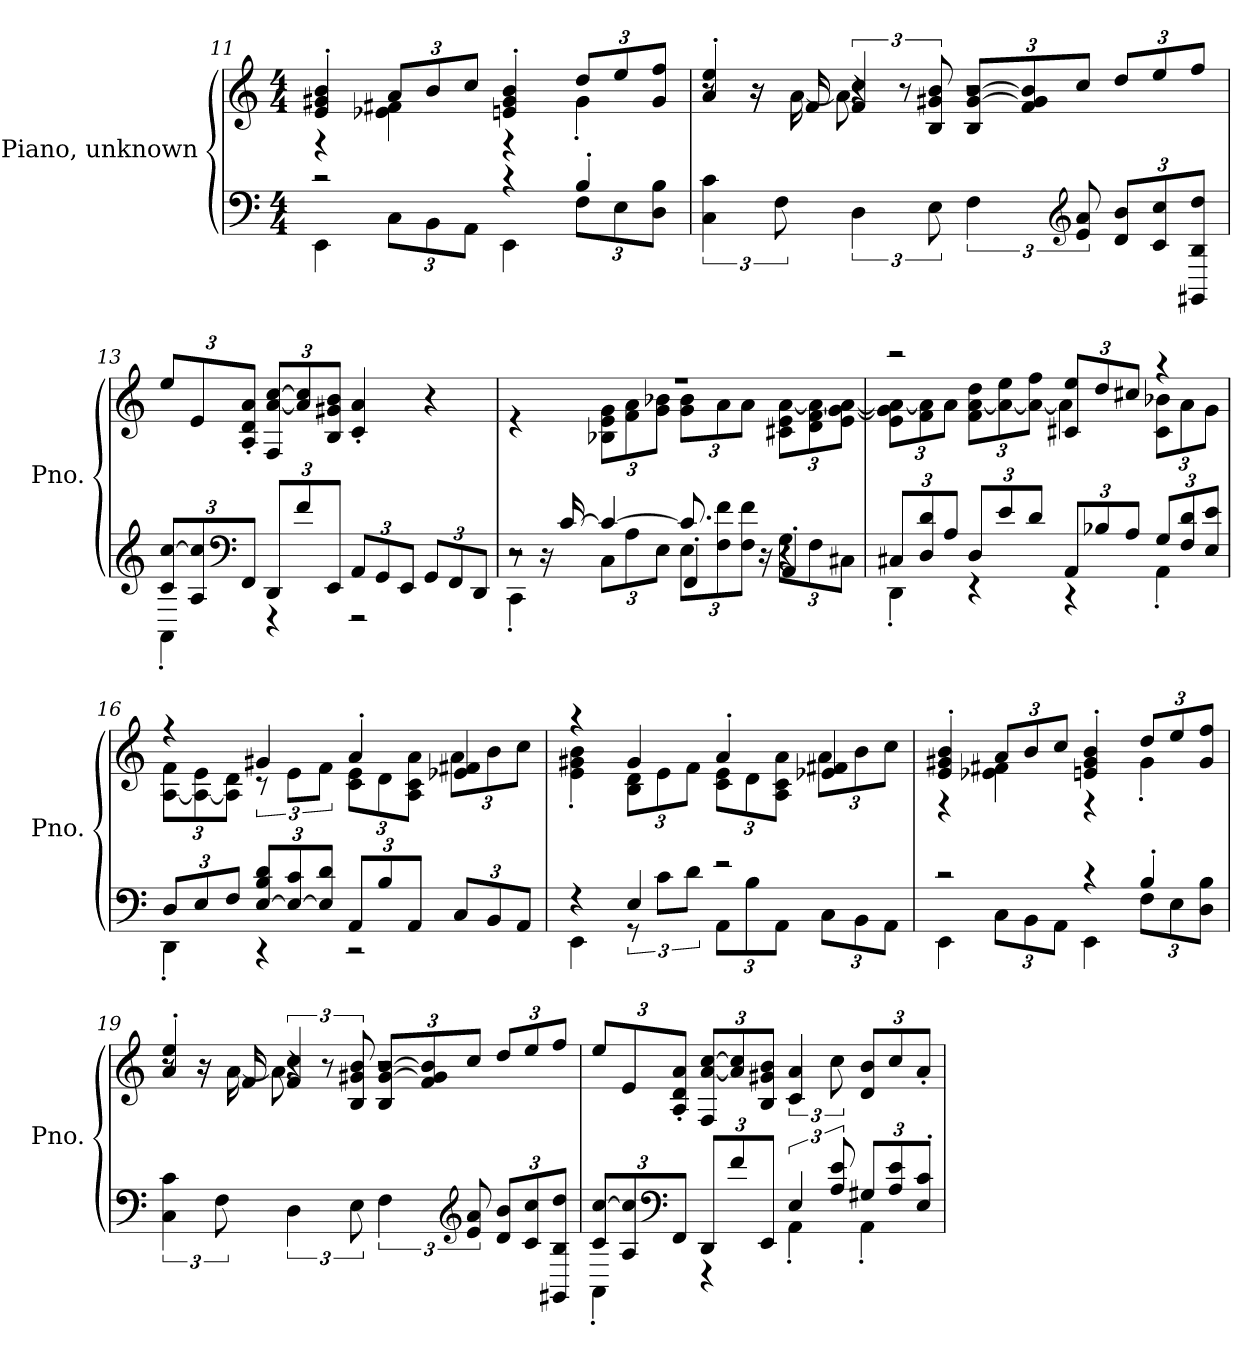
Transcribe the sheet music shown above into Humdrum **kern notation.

**kern	**kern
*part1	*part1
*staff2	*staff1
*I"Piano, unknown	*
*I'Pno.	*
*clefF4	*clefG2
*k[]	*k[]
*M4/4	*M4/4
=11	=11
*^	*^
2r	4EE\	4e/' 4g#X/' 4b/'	4r
*	*Xbrackettup	*Xbrackettup	*
.	12C\L	12a/L	4e-X\ 4f#X\
.	12BB\	12b/	.
.	12AA\J	12cc/J	.
4r	4EE\	4en/' 4g#/' 4b/'	4r
4B'/	12F\L	12dd/L	4g#'\
.	12E\	12ee/	.
.	12D\ 12B\J	12g#/ 12ff/J	.
*v	*v	*	*
*	*v	*v
!!LO:LB:g=z
=12	=12
*brackettup	*
*	*^
*	*	*^
6C\ 6c\	4a/' 4ee/'	8r	8r
.	.	16r	16r
12F\	.	.	.
.	.	[16a\	16f/
*	*brackettup	*	*
6D\	6f/ 6cc/	8a\]	4r
.	.	8r	.
12E\	12B/ 12g#X/ 12b/	.	.
*	*Xbrackettup	*	*
6F\	12B/ [12g#/ [12b/L	2r	2r
.	12f/ 12g#/] 12b/]	.	.
*clefG2	*	*	*
12e/ 12a/	12cc/J	.	.
*Xbrackettup	*	*	*
12d/ 12b/L	12dd/L	.	.
12c/ 12cc/	12ee/	.	.
12GG#X/ 12B/ 12dd/J	12ff/J	.	.
*	*v	*v	*v
=13	=13
*^	*
12c/ [12cc/L	4AA'\	12ee/L
12A/ 12cc/]	.	12e/
*clefF4	*	*
12FF/J	.	12A/' 12d/' 12a/'J
12DD/L	4r	12F/ [12a/ [12cc/L
12f/	.	12a/] 12cc/]
12EE/J	.	12B/ 12g#X/ 12b/J
12AA/L	2r	4c/' 4a/'
12GG/	.	.
12EE/J	.	.
12GG/L	.	4r
12FF/	.	.
12DD/J	.	.
!!LO:PB:g=z
=14	=14	=14
*	*^	*^
8r	4CC'\	2r	1r	4r
16r	.	.	.	.
[16c/	.	.	.	.
4c/_	12C\L	.	.	12B-X\ 12e\ 12g\L
.	12A\	.	.	12f\ 12a\
.	12E\J	.	.	12g\ 12b-X\J
8.c/]	12E\L	4FF'/	.	12g\ 12b-\L
.	12F\ 12f\	.	.	12a\
.	12F\ 12f\J	.	.	12a\J
16r	.	.	.	.
4r	12G\L	4AA'/	.	12c#X\ 12e\ [12a\L
.	12F\	.	.	12d\ 12f\ 12a\_
.	12C#X\J	.	.	12e\ [12g\ 12a\_J
*	*v	*v	*	*
=15	=15	=15	=15
12C#X/L	4DD'\	2r	12e\ 12g\] 12a\_L
12D/ 12d/	.	.	12f\ 12a\]
12A/J	.	.	12a\J
12D/L	4r	.	12f\ [12a\ 12dd\L
12e/	.	.	12a\_ 12ee\
12d/J	.	.	12a\_ 12ff\J
12AA/L	4r	12c#X/ 12ee/L	4a\]
12B-X/	.	12dd/	.
12A/J	.	12cc#X/J	.
12G/L	4AA'\	4r	12c#\ 12b-X\L
12F/ 12d/	.	.	12a\
12E/ 12e/J	.	.	12g\J
!!LO:LB:g=z	!!
=16	=16	=16	=16
12D/L	4DD'\	4r	[12A\ 12f\L
12E/	.	.	12A\_ 12e\
12F/J	.	.	12A\] 12d\J
*	*	*	*brackettup
[12E/ 12B/ 12d/L	4r	4g#X/	12r
12E/_ 12c/	.	.	12e\L
12E/] 12d/J	.	.	12f\J
*	*	*	*Xbrackettup
12AA/L	2r	4a'/	12c\ 12e\L
12B/	.	.	12d\
12AA/J	.	.	12A\ 12c\ 12a\J
12C/L	.	4e-X/ 4f#X/	12a\L
12BB/	.	.	12b\
12AA/J	.	.	12cc\J
=17	=17	=17	=17
4r	4EE\	4r	4e\' 4g#X\' 4b\'
*	*brackettup	*	*
4E/	12r	4g#/	12B\ 12d\L
.	12c\L	.	12e\
.	12d\J	.	12f\J
*	*Xbrackettup	*	*
2r	12AA\L	4a'/	12c\ 12e\L
.	12B\	.	12d\
.	12AA\J	.	12A\ 12c\ 12a\J
.	12C\L	4e-X/ 4f#X/	12a\L
.	12BB\	.	12b\
.	12AA\J	.	12cc\J
=18	=18	=18	=18
2r	4EE\	4e/' 4g#X/' 4b/'	4r
.	12C\L	12a/L	4e-X\ 4f#X\
.	12BB\	12b/	.
.	12AA\J	12cc/J	.
4r	4EE\	4en/' 4g#/' 4b/'	4r
4B'/	12F\L	12dd/L	4g#'\
.	12E\	12ee/	.
.	12D\ 12B\J	12g#/ 12ff/J	.
*v	*v	*	*
*	*v	*v
!!LO:LB:g=z
=19	=19
*brackettup	*
*	*^
*	*	*^
6C\ 6c\	4a/' 4ee/'	8r	8r
.	.	16r	16r
12F\	.	.	.
.	.	[16a\	16f/
*	*brackettup	*	*
6D\	6f/ 6cc/	8a\]	4r
.	.	8r	.
12E\	12B/ 12g#X/ 12b/	.	.
*	*Xbrackettup	*	*
6F\	12B/ [12g#/ [12b/L	2r	2r
.	12f/ 12g#/] 12b/]	.	.
*clefG2	*	*	*
12e/ 12a/	12cc/J	.	.
*Xbrackettup	*	*	*
12d/ 12b/L	12dd/L	.	.
12c/ 12cc/	12ee/	.	.
12GG#X/ 12B/ 12dd/J	12ff/J	.	.
*	*v	*v	*v
=20	=20
*^	*
12c/ [12cc/L	4AA'\	12ee/L
12A/ 12cc/]	.	12e/
*clefF4	*	*
12FF/J	.	12A/' 12d/' 12a/'J
12DD/L	4r	12F/ [12a/ [12cc/L
12f/	.	12a/] 12cc/]
12EE/J	.	12B/ 12g#X/ 12b/J
*brackettup	*	*brackettup
6E/	4AA'\	6c/ 6a/
12A/ 12e/	.	12cc\
*Xbrackettup	*	*Xbrackettup
12G#X/L	4AA'\	12d/ 12b/L
12A/ 12e/	.	12cc/
12E/' 12c/'J	.	12a'/J
*v	*v	*
=	=
*-	*-
